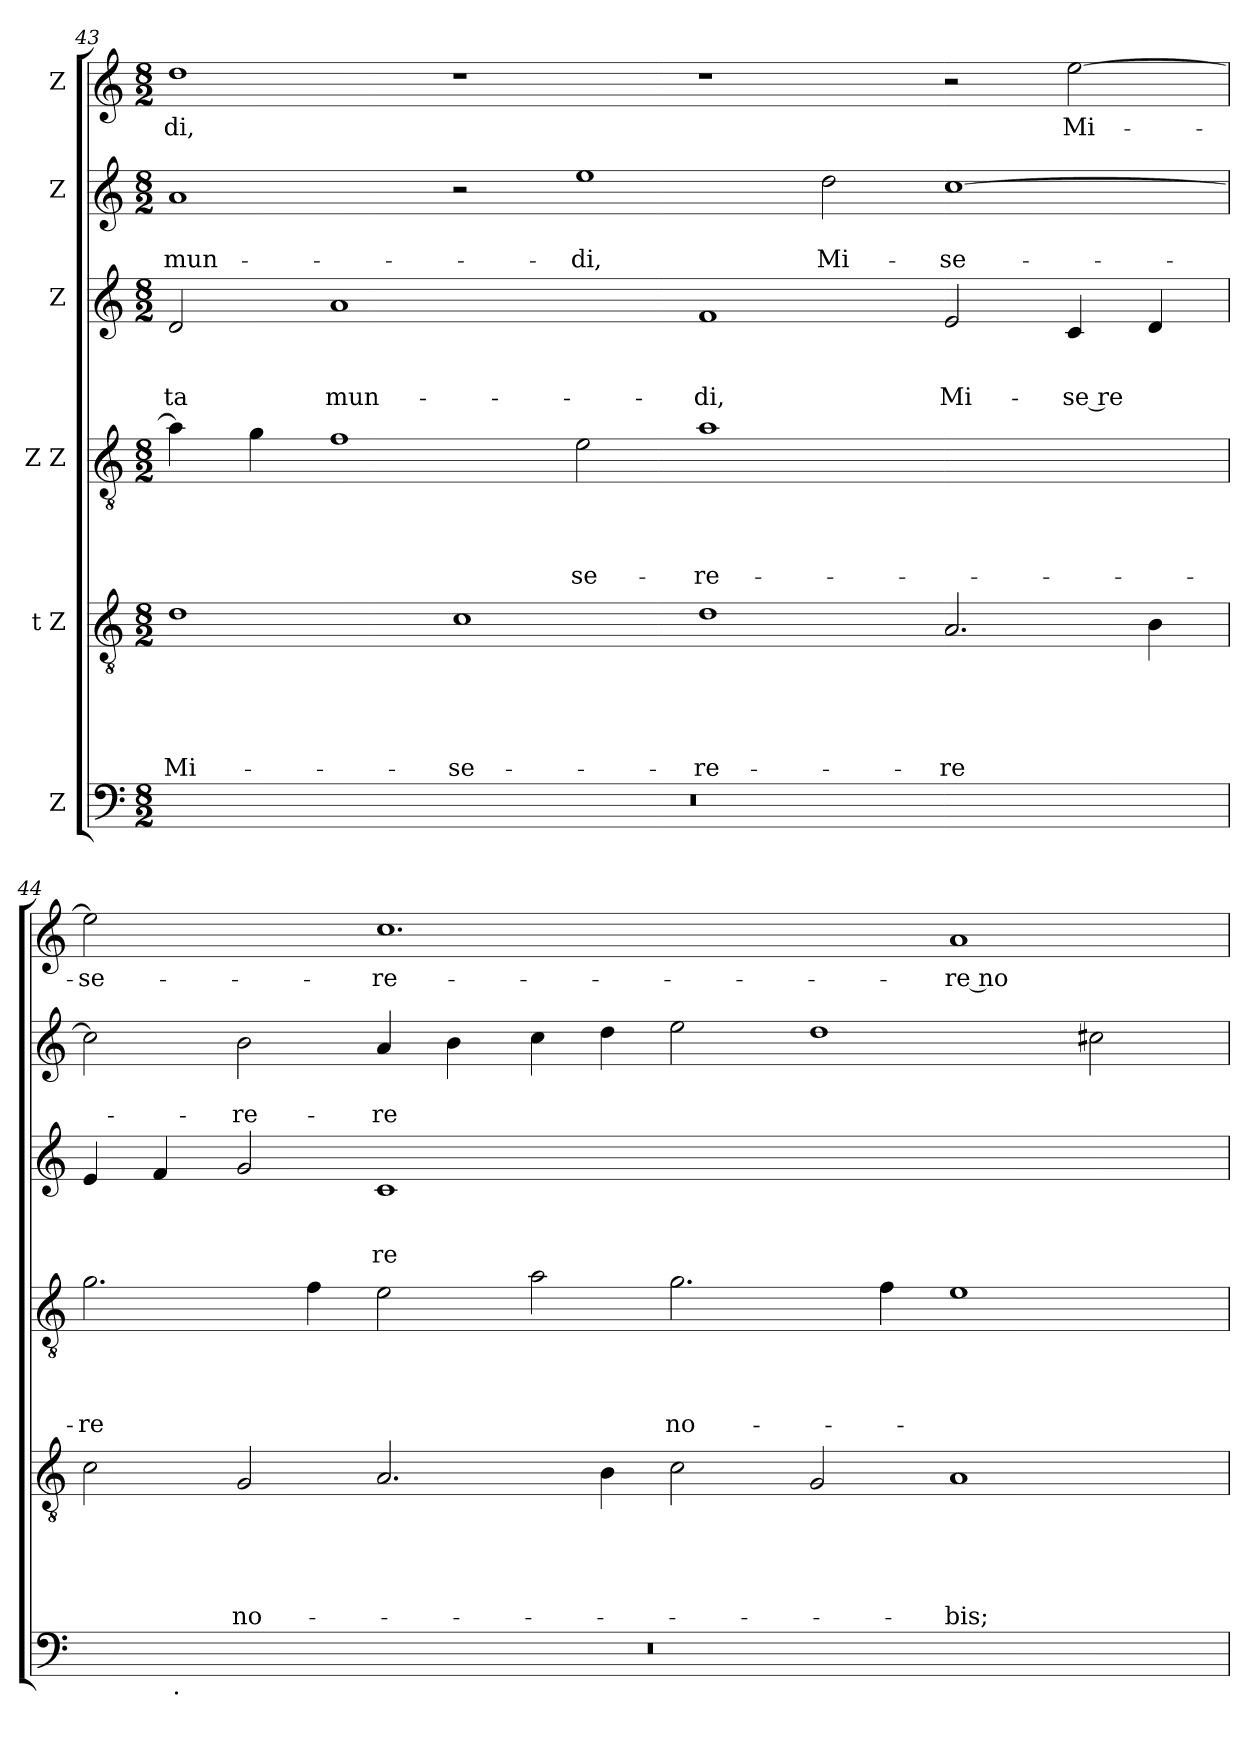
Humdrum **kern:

**kern	**kern	**text	**text	**text	**text	**text	**kern	**text	**text	**text	**text	**kern	**text	**text	**text	**kern	**text	**text	**kern	**text
*part6	*part5	*part5	*part5	*part5	*part5	*part5	*part4	*part4	*part4	*part4	*part4	*part3	*part3	*part3	*part3	*part2	*part2	*part2	*part1	*part1
*staff6	*staff5	*staff5	*staff5	*staff5	*staff5	*staff5	*staff4	*staff4	*staff4	*staff4	*staff4	*staff3	*staff3	*staff3	*staff3	*staff2	*staff2	*staff2	*staff1	*staff1
*I"Z	*I"t Z	*	*	*	*	*	*I"Z Z	*	*	*	*	*I"Z	*	*	*	*I"Z	*	*	*I"Z	*
*clefF4	*clefGv2	*	*	*	*	*	*clefGv2	*	*	*	*	*clefG2	*	*	*	*clefG2	*	*	*clefG2	*
*k[]	*k[]	*	*	*	*	*	*k[]	*	*	*	*	*k[]	*	*	*	*k[]	*	*	*k[]	*
*C:	*C:	*	*	*	*	*	*C:	*	*	*	*	*C:	*	*	*	*C:	*	*	*C:	*
*M8/2	*M8/2	*	*	*	*	*	*M8/2	*	*	*	*	*M8/2	*	*	*	*M8/2	*	*	*M8/2	*
=43	=43	=43	=43	=43	=43	=43	=43	=43	=43	=43	=43	=43	=43	=43	=43	=43	=43	=43	=43	=43
!	!	!	!	!	!	!LO:LY:b	!	!	!	!	!	!	!	!	!LO:LY:b	!	!	!LO:LY:b	!	!LO:LY:b
00r	1d	.	.	.	.	Mi-	4a\]	.	.	.	.	2d/	.	.	-ta	1a	.	mun-	1dd	-di,
.	.	.	.	.	.	.	4g\	.	.	.	.	.	.	.	.	.	.	.	.	.
!	!	!	!	!	!	!	!	!	!	!	!	!	!	!	!LO:LY:b	!	!	!	!	!
.	.	.	.	.	.	.	1f	.	.	.	.	1a	.	.	mun-	.	.	.	.	.
!	!	!	!	!	!	!LO:LY:b	!	!	!	!	!	!	!	!	!	!	!	!	!	!
.	1c	.	.	.	.	-se-	.	.	.	.	.	.	.	.	.	2r	.	.	1r	.
!	!	!	!	!	!	!	!	!	!	!	!LO:LY:b	!	!	!	!	!	!	!LO:LY:b	!	!
.	.	.	.	.	.	.	2e\	.	.	.	-se-	2ryy	.	.	.	1ee	.	-di,	.	.
!	!	!	!	!	!	!LO:LY:b	!	!	!	!	!LO:LY:b:rj	!	!	!	!LO:LY:b:rj	!	!	!	!	!
.	1d	.	.	.	.	-re-	1a	.	.	.	-re-	1f	.	.	-di,	.	.	.	1r	.
!	!	!	!	!	!	!	!	!	!	!	!	!	!	!	!	!	!	!LO:LY:b	!	!
.	.	.	.	.	.	.	.	.	.	.	.	.	.	.	.	2dd\	.	Mi-	.	.
!	!	!	!	!	!	!LO:LY:b	!	!	!	!	!	!	!	!	!LO:LY:b	!	!	!LO:LY:b	!	!
.	2.A/	.	.	.	.	-re	1ryy	.	.	.	.	2e/	.	.	Mi-	[<1cc	.	-se-	2r	.
!	!	!	!	!	!	!	!	!	!	!	!	!	!	!	!LO:LY:b	!	!	!	!	!LO:LY:b
.	.	.	.	.	.	.	.	.	.	.	.	4c/	.	.	-se re	.	.	.	[<2ee\	Mi-
.	4B\	.	.	.	.	.	.	.	.	.	.	4d/	.	.	.	.	.	.	.	.
!!LO:LB:g=z
=44	=44	=44	=44	=44	=44	=44	=44	=44	=44	=44	=44	=44	=44	=44	=44	=44	=44	=44	=44	=44
!	!	!	!	!	!	!	!	!	!	!	!LO:LY:b	!	!	!	!	!	!	!	!	!LO:LY:b
*^	*	*	*	*	*	*	*	*	*	*	*	*	*	*	*	*	*	*	*	*
00r	4ryy	2c\	.	.	.	.	.	2.g\	.	.	.	-re	4e/	.	.	.	2cc\]	.	.	2ee\]	-se-
.	32ryy	.	.	.	.	.	.	.	.	.	.	.	4f/	.	.	.	.	.	.	.	.
!	!LO:TX:b:t=.	!	!	!	!	!	!	!	!	!	!	!	!	!	!	!	!	!	!	!	!
.	1ryy	.	.	.	.	.	.	.	.	.	.	.	.	.	.	.	.	.	.	.	.
!	!	!	!	!	!	!	!LO:LY:b	!	!	!	!	!	!	!	!	!	!	!	!LO:LY:b	!	!
.	.	2G/	.	.	.	.	no-	.	.	.	.	.	2g/	.	.	.	2b\	.	-re-	2ryy	.
.	.	.	.	.	.	.	.	4f\	.	.	.	.	.	.	.	.	.	.	.	.	.
!	!	!	!	!	!	!	!	!	!	!	!	!	!	!	!	!LO:LY:b	!	!	!LO:LY:b	!	!LO:LY:b
.	.	2.A/	.	.	.	.	.	2e\	.	.	.	.	1c	.	.	re	4a/	.	-re	1.cc	-re-
.	.	.	.	.	.	.	.	.	.	.	.	.	.	.	.	.	4b\	.	.	.	.
.	1ryy	.	.	.	.	.	.	.	.	.	.	.	.	.	.	.	.	.	.	.	.
.	.	.	.	.	.	.	.	2a\	.	.	.	.	.	.	.	.	4cc\	.	.	.	.
.	.	4B\	.	.	.	.	.	.	.	.	.	.	.	.	.	.	4dd\	.	.	.	.
!	!	!	!	!	!	!	!	!	!	!	!	!LO:LY:b	!	!	!	!	!	!	!	!	!
.	.	2c\	.	.	.	.	.	2.g\	.	.	.	no-	0ryy	.	.	.	2ee\	.	.	.	.
.	1ryy	.	.	.	.	.	.	.	.	.	.	.	.	.	.	.	.	.	.	.	.
.	.	2G/	.	.	.	.	.	.	.	.	.	.	.	.	.	.	1dd	.	.	2ryy	.
.	.	.	.	.	.	.	.	4f\	.	.	.	.	.	.	.	.	.	.	.	.	.
!	!	!	!	!	!	!	!LO:LY:b	!	!	!	!	!	!	!	!	!	!	!	!	!	!LO:LY:b:rj
.	.	1A	.	.	.	.	-bis;	1e	.	.	.	.	.	.	.	.	.	.	.	1a	-re no-
.	2ryy	.	.	.	.	.	.	.	.	.	.	.	.	.	.	.	.	.	.	.	.
.	.	.	.	.	.	.	.	.	.	.	.	.	.	.	.	.	2cc#\	.	.	.	.
.	8..ryy	.	.	.	.	.	.	.	.	.	.	.	.	.	.	.	.	.	.	.	.
*v	*v	*	*	*	*	*	*	*	*	*	*	*	*	*	*	*	*	*	*	*	*
=	=	=	=	=	=	=	=	=	=	=	=	=	=	=	=	=	=	=	=	=
*-	*-	*-	*-	*-	*-	*-	*-	*-	*-	*-	*-	*-	*-	*-	*-	*-	*-	*-	*-	*-
